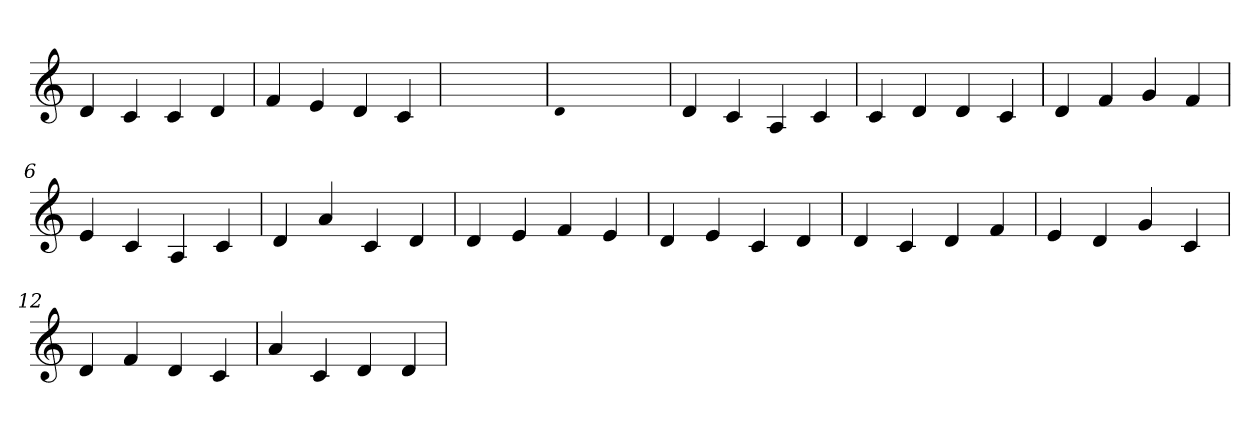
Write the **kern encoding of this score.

**kern
*part1
*staff1
*clefG2
=1
4d
4c
4c
4d
=2
4f
4e
4d
4c
=3
1ryy
=3
qqd
1ryy
=3
4d
4c
4A
4c
=4
4c
4d
4d
4c
=5
4d
4f
4g
4f
=6
4e
4c
4A
4c
=7
4d
4a
4c
4d
=8
4d
4e
4f
4e
=9
4d
4e
4c
4d
=10
4d
4c
4d
4f
=11
4e
4d
4g
4c
=12
4d
4f
4d
4c
=13
4a
4c
4d
4d
=
*-
